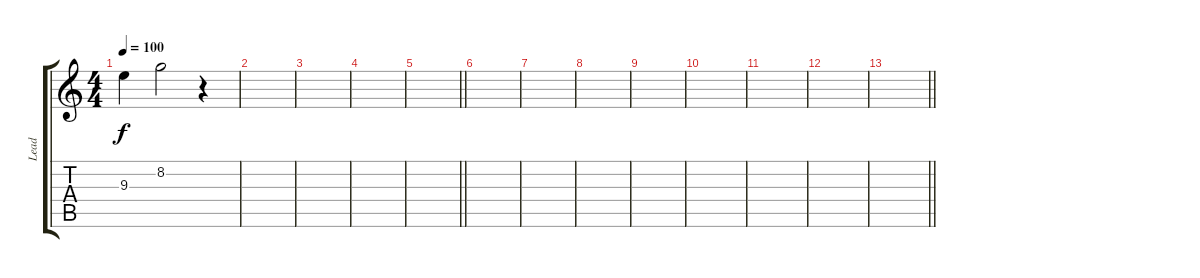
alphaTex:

\track ("Lead" "Lead") {instrument distortionguitar}
\staff {score tabs}
\tuning (E4 B3 G3 D3 A2 E2) {hide}
\ts (4 4)
\tempo 100
\clef g2
\ks c
9.3.4{dy f} 8.2.2 r.4 |
|
|
|
\barLineRight lightlight
|
|
|
|
|
|
|
|
\barLineRight lightlight
